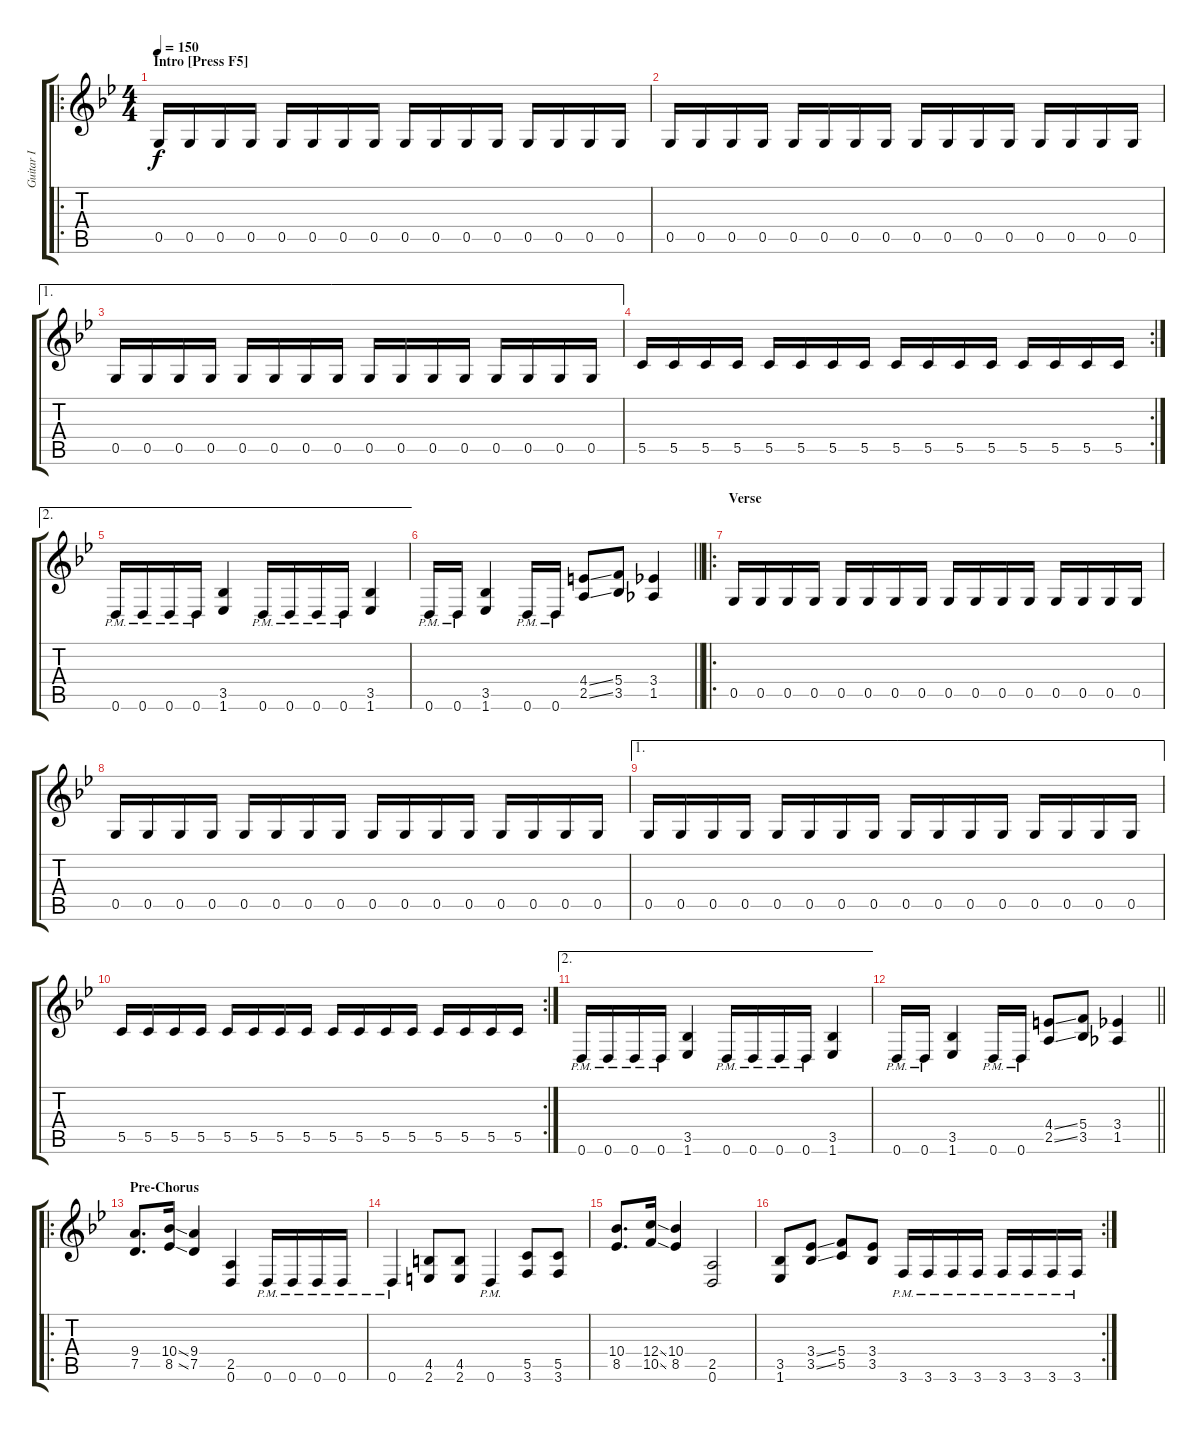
\track ("Guitar I" "Guitar I") {instrument distortionguitar}
\staff {score tabs}
\tuning (D4 A3 F3 C3 G2 D2) {hide}
\ro
\ts (4 4)
\section ("" "Intro [Press F5]")
\tempo 150
\clef g2
\ks gminor
0.5.16{dy f instrument distortionguitar} 0.5.16 0.5.16 0.5.16 0.5.16 0.5.16 0.5.16 0.5.16 0.5.16 0.5.16 0.5.16 0.5.16 0.5.16 0.5.16 0.5.16 0.5.16 |
0.5.16 0.5.16 0.5.16 0.5.16 0.5.16 0.5.16 0.5.16 0.5.16 0.5.16 0.5.16 0.5.16 0.5.16 0.5.16 0.5.16 0.5.16 0.5.16 |
\ae 1
0.5.16 0.5.16 0.5.16 0.5.16 0.5.16 0.5.16 0.5.16 0.5.16 0.5.16 0.5.16 0.5.16 0.5.16 0.5.16 0.5.16 0.5.16 0.5.16 |
\rc 2
5.5.16 5.5.16 5.5.16 5.5.16 5.5.16 5.5.16 5.5.16 5.5.16 5.5.16 5.5.16 5.5.16 5.5.16 5.5.16 5.5.16 5.5.16 5.5.16 |
\ae 2
0.6{pm}.16 0.6{pm}.16 0.6{pm}.16 0.6{pm}.16 (3.5 1.6).4 0.6{pm}.16 0.6{pm}.16 0.6{pm}.16 0.6{pm}.16 (3.5 1.6).4 |
\barLineRight lightlight
0.6{pm}.16 0.6{pm}.16 (3.5 1.6).4 0.6{pm}.16 0.6{pm}.16 (4.4{ss} 2.5{ss}).8 (5.4 3.5).8 (3.4 1.5).4 |
\ro
\section ("" "Verse")
0.5.16 0.5.16 0.5.16 0.5.16 0.5.16 0.5.16 0.5.16 0.5.16 0.5.16 0.5.16 0.5.16 0.5.16 0.5.16 0.5.16 0.5.16 0.5.16 |
0.5.16 0.5.16 0.5.16 0.5.16 0.5.16 0.5.16 0.5.16 0.5.16 0.5.16 0.5.16 0.5.16 0.5.16 0.5.16 0.5.16 0.5.16 0.5.16 |
\ae 1
0.5.16 0.5.16 0.5.16 0.5.16 0.5.16 0.5.16 0.5.16 0.5.16 0.5.16 0.5.16 0.5.16 0.5.16 0.5.16 0.5.16 0.5.16 0.5.16 |
\rc 2
5.5.16 5.5.16 5.5.16 5.5.16 5.5.16 5.5.16 5.5.16 5.5.16 5.5.16 5.5.16 5.5.16 5.5.16 5.5.16 5.5.16 5.5.16 5.5.16 |
\ae 2
0.6{pm}.16 0.6{pm}.16 0.6{pm}.16 0.6{pm}.16 (3.5 1.6).4 0.6{pm}.16 0.6{pm}.16 0.6{pm}.16 0.6{pm}.16 (3.5 1.6).4 |
\barLineRight lightlight
0.6{pm}.16 0.6{pm}.16 (3.5 1.6).4 0.6{pm}.16 0.6{pm}.16 (4.4{ss} 2.5{ss}).8 (5.4 3.5).8 (3.4 1.5).4 |
\ro
\section ("" "Pre-Chorus")
(9.4 7.5).8{d} (10.4{ss} 8.5{ss}).16 (9.4 7.5).4 (2.5 0.6).4 0.6{pm}.16 0.6{pm}.16 0.6{pm}.16 0.6{pm}.16 |
0.6{pm}.4 (4.5 2.6).8 (4.5 2.6).8 0.6{pm}.4 (5.5 3.6).8 (5.5 3.6).8 |
(10.4 8.5).8{d} (12.4{ss} 10.5{ss}).16 (10.4 8.5).4 (2.5 0.6).2 |
\rc 2
(3.5 1.6).8 (3.4{ss} 3.5{ss}).8 (5.4 5.5).8 (3.4 3.5).8 3.6{pm}.16 3.6{pm}.16 3.6{pm}.16 3.6{pm}.16 3.6{pm}.16 3.6{pm}.16 3.6{pm}.16 3.6{pm}.16
